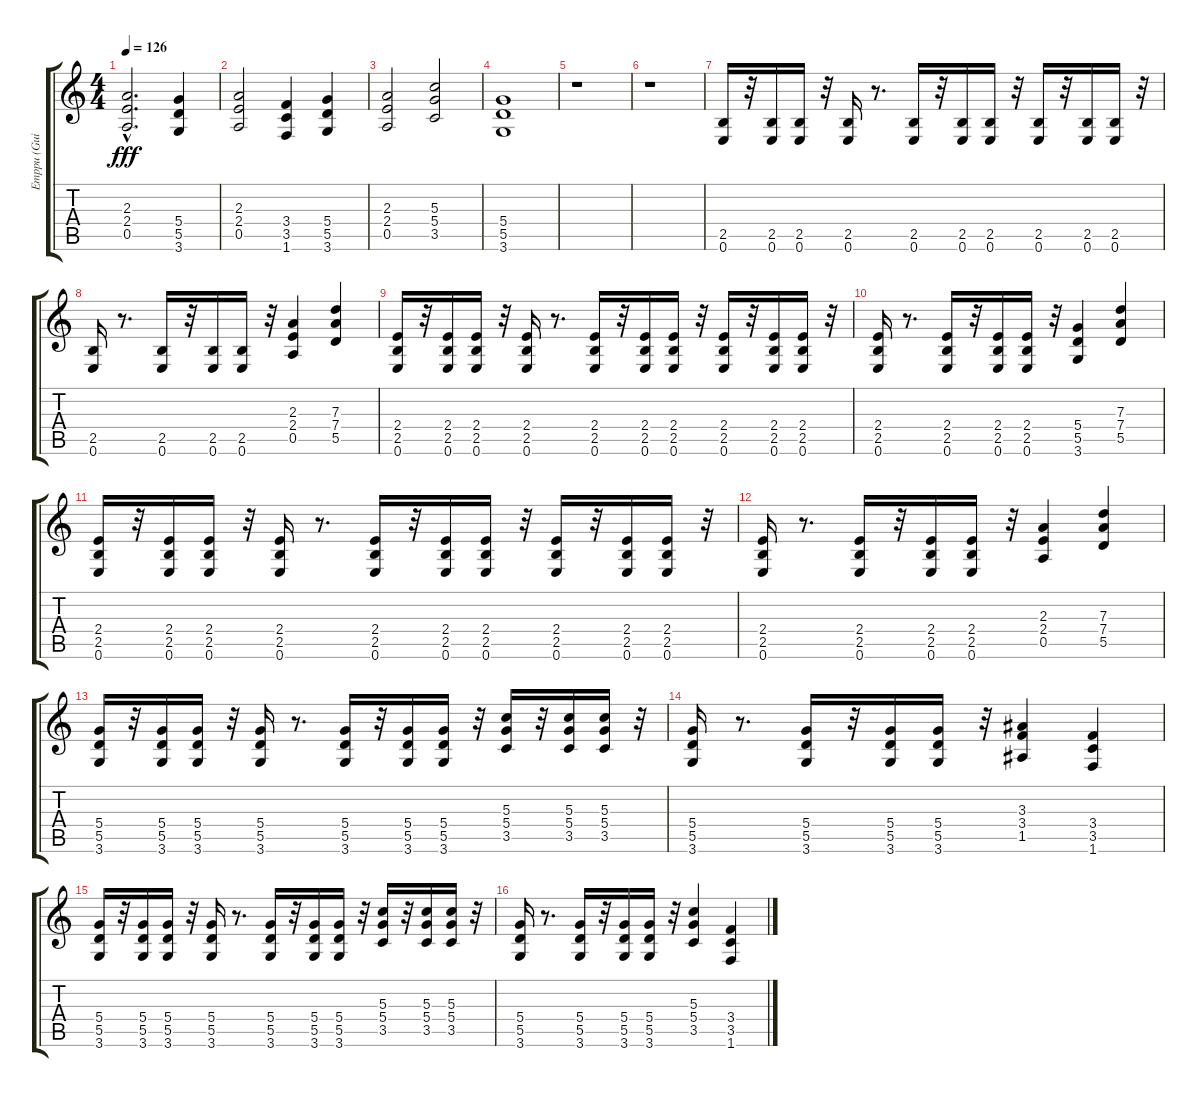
\track ("Emppu (Guitar)" "Emppu (Gui") {instrument distortionguitar}
\staff {score tabs}
\tuning (E4 B3 G3 D3 A2 E2) {hide}
\ts (4 4)
\tempo 126
\clef g2
\ks c
(2.3{hac} 2.4{hac} 0.5{hac}).2{d dy fff} (5.4 5.5 3.6).4 |
(2.3 2.4 0.5).2 (3.4 3.5 1.6).4 (5.4 5.5 3.6).4 |
(2.3 2.4 0.5).2 (5.3 5.4 3.5).2 |
(5.4 5.5 3.6).1 |
r.1 |
r.1 |
(2.5 0.6).16 r.32 (2.5 0.6).16 (2.5 0.6).16 r.32 (2.5 0.6).16 r.8{d} (2.5 0.6).16 r.32 (2.5 0.6).16 (2.5 0.6).16 r.32 (2.5 0.6).16 r.32 (2.5 0.6).16 (2.5 0.6).16 r.32 |
(2.5 0.6).16 r.8{d} (2.5 0.6).16 r.32 (2.5 0.6).16 (2.5 0.6).16 r.32 (2.3 2.4 0.5).4 (7.3 7.4 5.5).4 |
(2.4 2.5 0.6).16 r.32 (2.4 2.5 0.6).16 (2.4 2.5 0.6).16 r.32 (2.4 2.5 0.6).16 r.8{d} (2.4 2.5 0.6).16 r.32 (2.4 2.5 0.6).16 (2.4 2.5 0.6).16 r.32 (2.4 2.5 0.6).16 r.32 (2.4 2.5 0.6).16 (2.4 2.5 0.6).16 r.32 |
(2.4 2.5 0.6).16 r.8{d} (2.4 2.5 0.6).16 r.32 (2.4 2.5 0.6).16 (2.4 2.5 0.6).16 r.32 (5.4 5.5 3.6).4 (7.3 7.4 5.5).4 |
(2.4 2.5 0.6).16 r.32 (2.4 2.5 0.6).16 (2.4 2.5 0.6).16 r.32 (2.4 2.5 0.6).16 r.8{d} (2.4 2.5 0.6).16 r.32 (2.4 2.5 0.6).16 (2.4 2.5 0.6).16 r.32 (2.4 2.5 0.6).16 r.32 (2.4 2.5 0.6).16 (2.4 2.5 0.6).16 r.32 |
(2.4 2.5 0.6).16 r.8{d} (2.4 2.5 0.6).16 r.32 (2.4 2.5 0.6).16 (2.4 2.5 0.6).16 r.32 (2.3 2.4 0.5).4 (7.3 7.4 5.5).4 |
(5.4 5.5 3.6).16 r.32 (5.4 5.5 3.6).16 (5.4 5.5 3.6).16 r.32 (5.4 5.5 3.6).16 r.8{d} (5.4 5.5 3.6).16 r.32 (5.4 5.5 3.6).16 (5.4 5.5 3.6).16 r.32 (5.3 5.4 3.5).16 r.32 (5.3 5.4 3.5).16 (5.3 5.4 3.5).16 r.32 |
(5.4 5.5 3.6).16 r.8{d} (5.4 5.5 3.6).16 r.32 (5.4 5.5 3.6).16 (5.4 5.5 3.6).16 r.32 (3.3 3.4 1.5).4 (3.4 3.5 1.6).4 |
(5.4 5.5 3.6).16 r.32 (5.4 5.5 3.6).16 (5.4 5.5 3.6).16 r.32 (5.4 5.5 3.6).16 r.8{d} (5.4 5.5 3.6).16 r.32 (5.4 5.5 3.6).16 (5.4 5.5 3.6).16 r.32 (5.3 5.4 3.5).16 r.32 (5.3 5.4 3.5).16 (5.3 5.4 3.5).16 r.32 |
(5.4 5.5 3.6).16 r.8{d} (5.4 5.5 3.6).16 r.32 (5.4 5.5 3.6).16 (5.4 5.5 3.6).16 r.32 (5.3 5.4 3.5).4 (3.4 3.5 1.6).4
